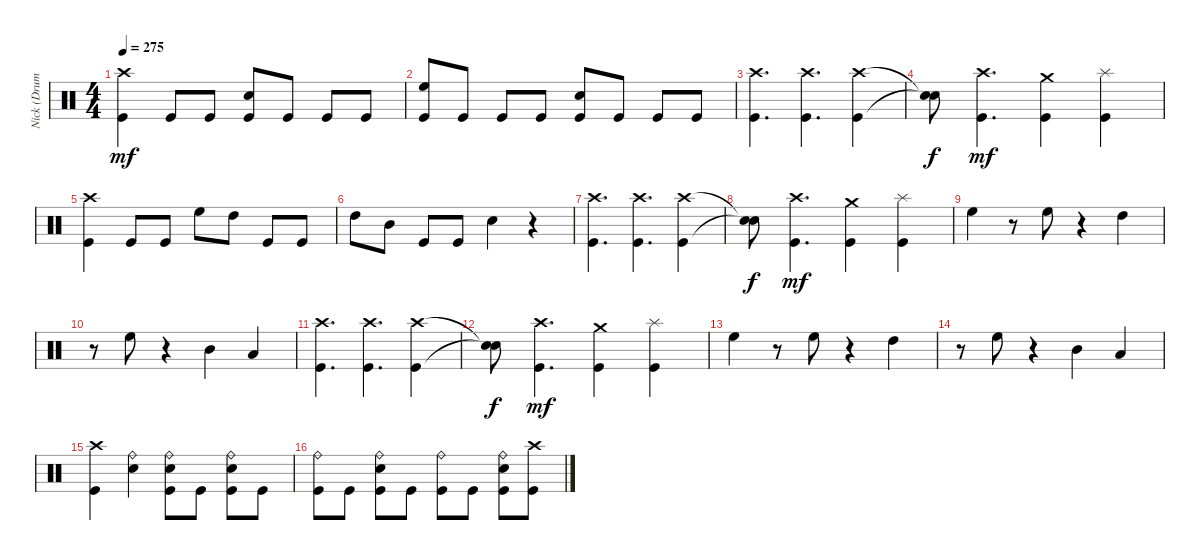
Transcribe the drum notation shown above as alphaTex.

\track ("Nick (Drums)" "Nick (Drum") {instrument percussion}
\staff {score}
\articulation defaults
\ts (4 4)
\tempo 275
\clef neutral
\ks c
("Kick (hit)" "Crash high (hit)").4{dy mf} "Kick (hit)".8 "Kick (hit)".8 ("Kick (hit)" "Snare (hit) 2").8 "Kick (hit)".8 "Kick (hit)".8 "Kick (hit)".8 |
("Kick (hit)" "High Floor Tom (hit)").8 "Kick (hit)".8 "Kick (hit)".8 "Kick (hit)".8 ("Kick (hit)" "Snare (hit) 2").8 "Kick (hit)".8 "Kick (hit)".8 "Kick (hit)".8 |
("Kick (hit)" "Crash high (hit)").4{d} ("Kick (hit)" "Crash high (hit)").4{d} ("Kick (hit)" "Crash high (hit)").4 |
("Snare (hit)"{t} "Snare (hit)"{t}).8{dy f} ("Kick (hit)" "Crash high (hit)").4{d dy mf} ("Kick (hit)" "Crash medium (hit)").4 ("Kick (hit)" "Splash (hit)").4 |
("Kick (hit)" "Crash high (hit)").4 "Kick (hit)".8 "Kick (hit)".8 "High Floor Tom (hit)".8 "High Tom (hit)".8 "Kick (hit)".8 "Kick (hit)".8 |
"High Tom (hit)".8 "Mid Tom (hit)".8 "Kick (hit)".8 "Kick (hit)".8 "Snare (hit) 2".4 r.4 |
("Kick (hit)" "Crash high (hit)").4{d} ("Kick (hit)" "Crash high (hit)").4{d} ("Kick (hit)" "Crash high (hit)").4 |
("Snare (hit)"{t} "Snare (hit)"{t}).8{dy f} ("Kick (hit)" "Crash high (hit)").4{d dy mf} ("Kick (hit)" "Crash medium (hit)").4 ("Kick (hit)" "Splash (hit)").4 |
"High Floor Tom (hit)".4 r.8 "High Floor Tom (hit)".8 r.4 "High Tom (hit)".4 |
r.8 "High Floor Tom (hit)".8 r.4 "Mid Tom (hit)".4 "Low Tom (hit)".4 |
("Kick (hit)" "Crash high (hit)").4{d} ("Kick (hit)" "Crash high (hit)").4{d} ("Kick (hit)" "Crash high (hit)").4 |
("Snare (hit)"{t} "Snare (hit)"{t}).8{dy f} ("Kick (hit)" "Crash high (hit)").4{d dy mf} ("Kick (hit)" "Crash medium (hit)").4 ("Kick (hit)" "Splash (hit)").4 |
"High Floor Tom (hit)".4 r.8 "High Floor Tom (hit)".8 r.4 "High Tom (hit)".4 |
r.8 "High Floor Tom (hit)".8 r.4 "Mid Tom (hit)".4 "Low Tom (hit)".4 |
("Kick (hit)" "Crash high (hit)").4 ("Ride (bell)" "Snare (hit) 2").4 ("Kick (hit)" "Ride (bell)" "Snare (hit) 2").8 "Kick (hit)".8 ("Kick (hit)" "Ride (bell)" "Snare (hit) 2").8 "Kick (hit)".8 |
("Kick (hit)" "Ride (bell)").8 "Kick (hit)".8 ("Kick (hit)" "Ride (bell)" "Snare (hit) 2").8 "Kick (hit)".8 ("Kick (hit)" "Ride (bell)").8 "Kick (hit)".8 ("Kick (hit)" "Ride (bell)" "Snare (hit) 2").8 ("Kick (hit)" "Crash high (hit)").8
